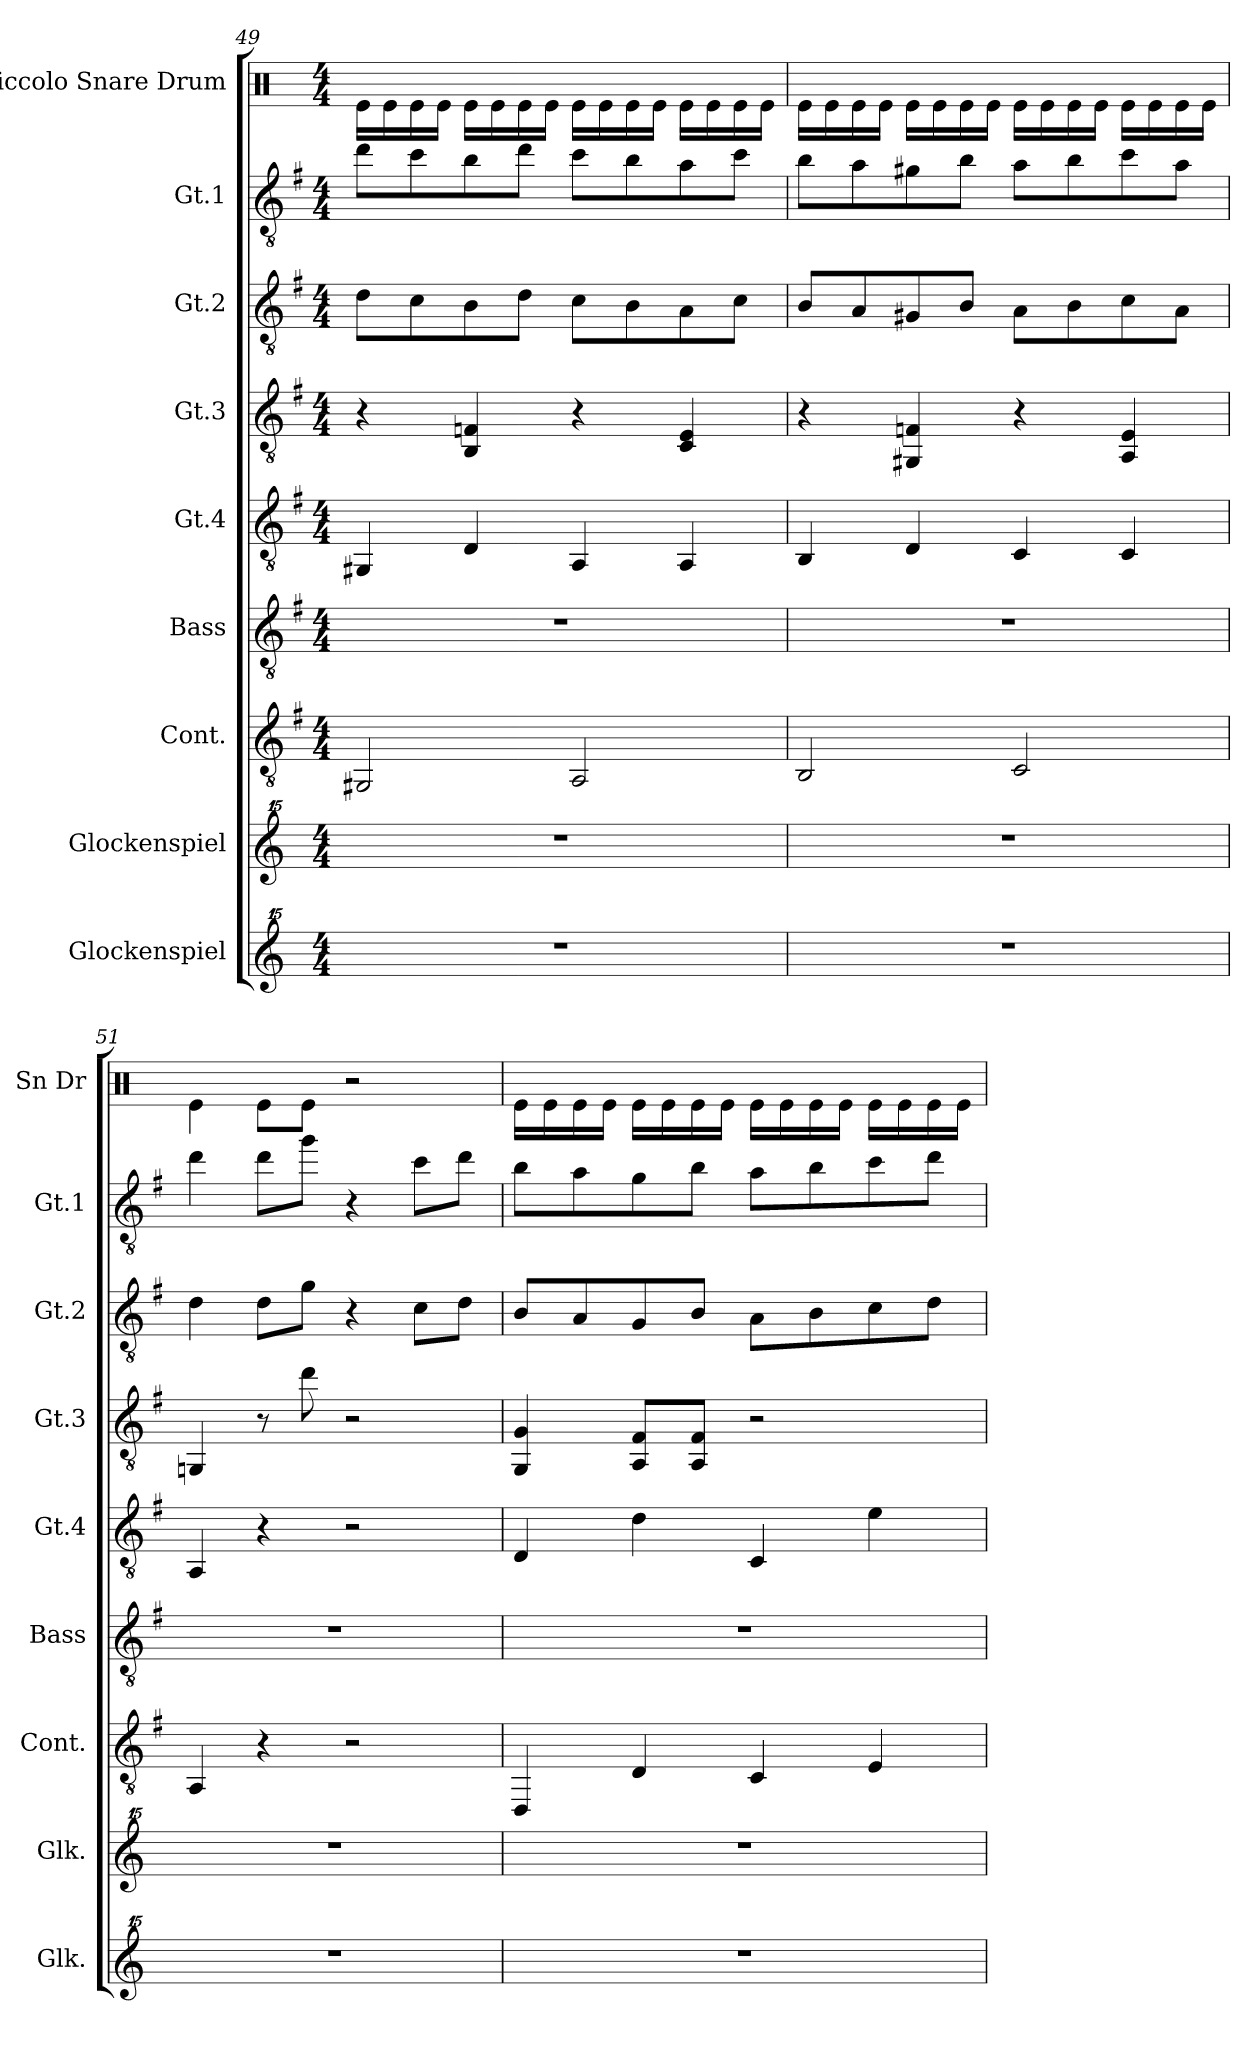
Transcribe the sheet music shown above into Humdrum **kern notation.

**kern	**kern	**kern	**kern	**kern	**kern	**kern	**kern	**kern
*part9	*part8	*part7	*part6	*part5	*part4	*part3	*part2	*part1
*staff9	*staff8	*staff7	*staff6	*staff5	*staff4	*staff3	*staff2	*staff1
*I"Glockenspiel	*I"Glockenspiel	*I"Cont.	*I"Bass	*I"Gt.4	*I"Gt.3	*I"Gt.2	*I"Gt.1	*I"Piccolo Snare Drum
*I'Glk.	*I'Glk.	*I'Cont.	*I'Bass	*I'Gt.4	*I'Gt.3	*I'Gt.2	*I'Gt.1	*I'Sn Dr
!!LO:PB:g=z
*clefG^^2	*clefG^^2	*clefGv2	*clefGv2	*clefGv2	*clefGv2	*clefGv2	*clefGv2	*clefX
*k[]	*k[]	*k[f#]	*k[f#]	*k[f#]	*k[f#]	*k[f#]	*k[f#]	*k[]
*M4/4	*M4/4	*M4/4	*M4/4	*M4/4	*M4/4	*M4/4	*M4/4	*M4/4
=49	=49	=49	=49	=49	=49	=49	=49	=49
1r	1r	2GG#X/	1r	4GG#X/	4r	8d\L	8dd\L	16Re\LL
.	.	.	.	.	.	.	.	16Re\
.	.	.	.	.	.	8c\	8cc\	16Re\
.	.	.	.	.	.	.	.	16Re\JJ
.	.	.	.	4D/	4BB/ 4Fn/	8B\	8b\	16Re\LL
.	.	.	.	.	.	.	.	16Re\
.	.	.	.	.	.	8d\J	8dd\J	16Re\
.	.	.	.	.	.	.	.	16Re\JJ
.	.	2AA/	.	4AA/	4r	8c\L	8cc\L	16Re\LL
.	.	.	.	.	.	.	.	16Re\
.	.	.	.	.	.	8B\	8b\	16Re\
.	.	.	.	.	.	.	.	16Re\JJ
.	.	.	.	4AA/	4C/ 4E/	8A\	8a\	16Re\LL
.	.	.	.	.	.	.	.	16Re\
.	.	.	.	.	.	8c\J	8cc\J	16Re\
.	.	.	.	.	.	.	.	16Re\JJ
=50	=50	=50	=50	=50	=50	=50	=50	=50
1r	1r	2BB/	1r	4BB/	4r	8B/L	8b\L	16Re\LL
.	.	.	.	.	.	.	.	16Re\
.	.	.	.	.	.	8A/	8a\	16Re\
.	.	.	.	.	.	.	.	16Re\JJ
.	.	.	.	4D/	4GG#X/ 4Fn/	8G#X/	8g#X\	16Re\LL
.	.	.	.	.	.	.	.	16Re\
.	.	.	.	.	.	8B/J	8b\J	16Re\
.	.	.	.	.	.	.	.	16Re\JJ
.	.	2C/	.	4C/	4r	8A\L	8a\L	16Re\LL
.	.	.	.	.	.	.	.	16Re\
.	.	.	.	.	.	8B\	8b\	16Re\
.	.	.	.	.	.	.	.	16Re\JJ
.	.	.	.	4C/	4AA/ 4E/	8c\	8cc\	16Re\LL
.	.	.	.	.	.	.	.	16Re\
.	.	.	.	.	.	8A\J	8a\J	16Re\
.	.	.	.	.	.	.	.	16Re\JJ
=51	=51	=51	=51	=51	=51	=51	=51	=51
1r	1r	4AA/	1r	4AA/	4GGn/	4d\	4dd\	4Re\
.	.	4r	.	4r	8r	8d\L	8dd\L	8Re\L
.	.	.	.	.	8dd\	8g\J	8gg\J	8Re\J
.	.	2r	.	2r	2r	4r	4r	2r
.	.	.	.	.	.	8c\L	8cc\L	.
.	.	.	.	.	.	8d\J	8dd\J	.
!!LO:PB:g=z
=52	=52	=52	=52	=52	=52	=52	=52	=52
1r	1r	4DD/	1r	4D/	4GG/ 4G/	8B/L	8b\L	16Re\LL
.	.	.	.	.	.	.	.	16Re\
.	.	.	.	.	.	8A/	8a\	16Re\
.	.	.	.	.	.	.	.	16Re\JJ
.	.	4D/	.	4d\	8AA/ 8F#/L	8G/	8g\	16Re\LL
.	.	.	.	.	.	.	.	16Re\
.	.	.	.	.	8AA/ 8F#/J	8B/J	8b\J	16Re\
.	.	.	.	.	.	.	.	16Re\JJ
.	.	4C/	.	4C/	2r	8A\L	8a\L	16Re\LL
.	.	.	.	.	.	.	.	16Re\
.	.	.	.	.	.	8B\	8b\	16Re\
.	.	.	.	.	.	.	.	16Re\JJ
.	.	4E/	.	4e\	.	8c\	8cc\	16Re\LL
.	.	.	.	.	.	.	.	16Re\
.	.	.	.	.	.	8d\J	8dd\J	16Re\
.	.	.	.	.	.	.	.	16Re\JJ
=	=	=	=	=	=	=	=	=
*-	*-	*-	*-	*-	*-	*-	*-	*-
